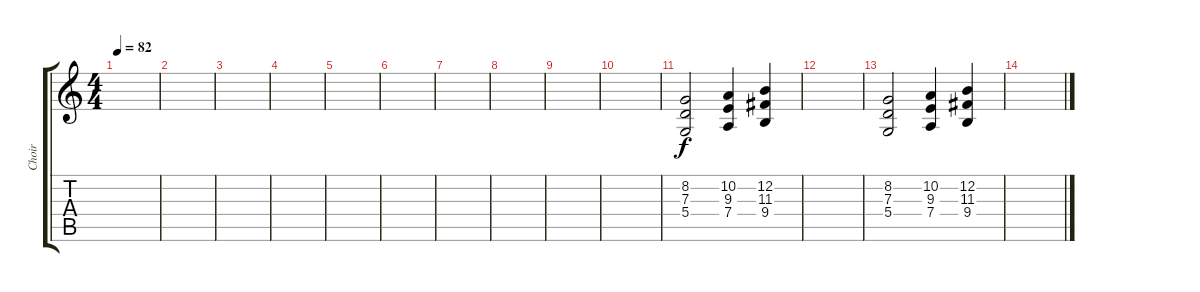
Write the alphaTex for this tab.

\track ("Choir" "Choir") {instrument choiraahs}
\staff {score tabs}
\tuning (E4 B3 G3 D3 A2 E2) {hide}
\ts (4 4)
\tempo 82
\clef g2
\ks c
|
\section ("" "")
|
|
|
|
\section ("" "")
|
|
|
|
\section ("" "")
|
(8.2 7.3 5.4).2{dy f} (10.2 9.3 7.4).4 (12.2 11.3 9.4).4 |
|
(8.2 7.3 5.4).2 (10.2 9.3 7.4).4 (12.2 11.3 9.4).4 |
\section ("" "")
